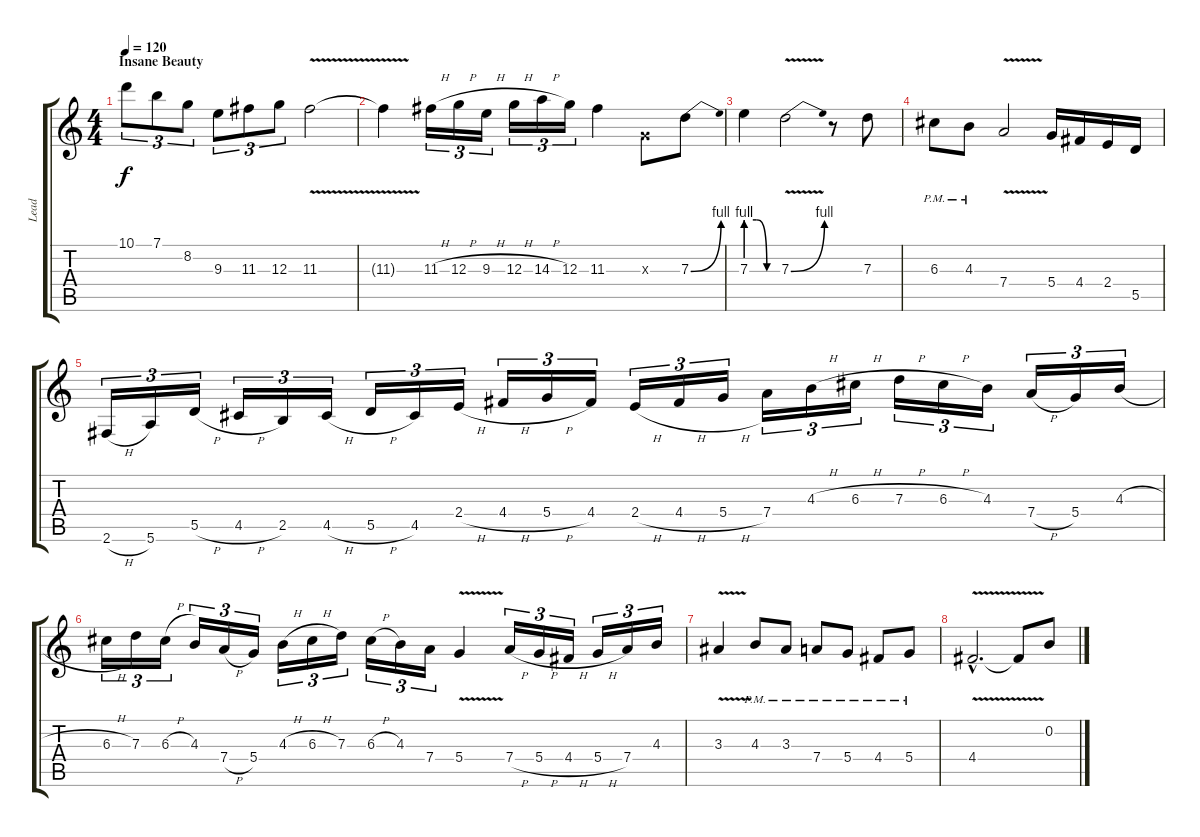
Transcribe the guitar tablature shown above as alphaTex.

\track ("Lead" "Lead") {instrument overdrivenguitar}
\staff {score tabs}
\tuning (E4 B3 G3 D3 A2 E2) {hide}
\ts (4 4)
\section ("" "Insane Beauty")
\tempo 120
\clef g2
\ks c
10.1.8{tu (3 2) dy f balance 10} 7.1.8{tu (3 2)} 8.2.8{tu (3 2)} 9.3.8{tu (3 2)} 11.3.8{tu (3 2)} 12.3.8{tu (3 2)} 11.3{v}.2 |
11.3{t}.4 11.3{h}.16{tu (3 2)} 12.3{h}.16{tu (3 2)} 9.3{h}.16{tu (3 2)} 12.3{h}.16{tu (3 2)} 14.3{h}.16{tu (3 2)} 12.3.16{tu (3 2)} 11.3.4 0.3{x}.8 7.3{be (bend 0 0 60 4)}.8 |
7.3{be (custom 0 4 20 4 40 0 60 0)}.4 7.3{be (bend 0 0 60 4) v}.2 r.8 7.3.8 |
6.3{pm}.8 4.3{pm}.8 7.4{v}.2 5.4.16 4.4.16 2.4.16 5.5.16 |
2.6{h}.16{tu (3 2)} 5.6.16{tu (3 2)} 5.5{h}.16{tu (3 2)} 4.5{h}.16{tu (3 2)} 2.5.16{tu (3 2)} 4.5{h}.16{tu (3 2)} 5.5{h}.16{tu (3 2)} 4.5.16{tu (3 2)} 2.4{h}.16{tu (3 2)} 4.4{h}.16{tu (3 2)} 5.4{h}.16{tu (3 2)} 4.4.16{tu (3 2)} 2.4{h}.16{tu (3 2)} 4.4{h}.16{tu (3 2)} 5.4{h}.16{tu (3 2)} 7.4.16{tu (3 2)} 4.3{h}.16{tu (3 2)} 6.3{h}.16{tu (3 2)} 7.3{h}.16{tu (3 2)} 6.3{h}.16{tu (3 2)} 4.3.16{tu (3 2)} 7.4{h}.16{tu (3 2)} 5.4.16{tu (3 2)} 4.3{h}.16{tu (3 2)} |
6.3{h}.16{tu (3 2)} 7.3.16{tu (3 2)} 6.3{h}.16{tu (3 2)} 4.3.16{tu (3 2)} 7.4{h}.16{tu (3 2)} 5.4.16{tu (3 2)} 4.3{h}.16{tu (3 2)} 6.3{h}.16{tu (3 2)} 7.3.16{tu (3 2)} 6.3{h}.16{tu (3 2)} 4.3.16{tu (3 2)} 7.4.16{tu (3 2)} 5.4{v}.4 7.4{h}.16{tu (3 2)} 5.4{h}.16{tu (3 2)} 4.4{h}.16{tu (3 2)} 5.4{h}.16{tu (3 2)} 7.4.16{tu (3 2)} 4.3.16{tu (3 2)} |
3.3{v}.4 4.3{pm}.8 3.3{pm}.8 7.4{pm}.8 5.4{pm}.8 4.4{pm}.8 5.4{pm}.8 |
4.4{v hac}.2{d} 4.4{t}.8 0.2.8
